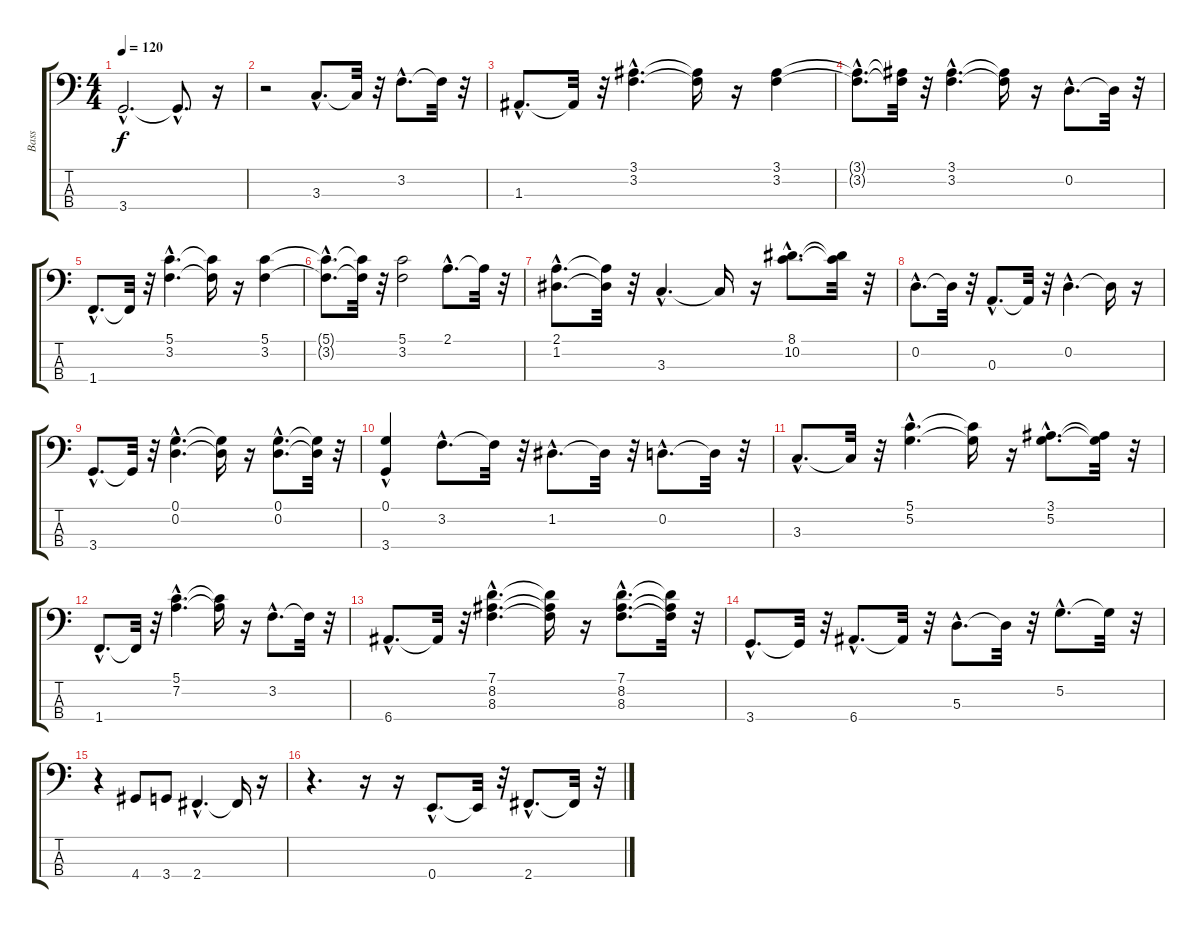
\track ("Bass" "Bass") {instrument electricbassfinger}
\staff {score tabs}
\tuning (G2 D2 A1 E1) {hide}
\ts (4 4)
\tempo 120
\clef f4
\ks c
3.4{hac}.2{d dy f} 3.4{hac t}.8{d} r.16 |
r.2 3.3{hac}.8{d} 3.3{t}.32 r.32 3.2{hac}.8{d} 3.2{t}.32 r.32 |
1.3{hac}.8{d} 1.3{t}.32 r.32 (3.1{hac} 3.2{hac}).4{d} (3.1{t} 3.2{t}).16 r.16 (3.1 3.2).4 |
(3.1{hac t} 3.2{hac t}).8{d} (3.1{t} 3.2{t}).32 r.32 (3.1{hac} 3.2{hac}).4{d} (3.1{t} 3.2{t}).16 r.16 0.2{hac}.8{d} 0.2{t}.32 r.32 |
1.4{hac}.8{d} 1.4{t}.32 r.32 (5.1{hac} 3.2{hac}).4{d} (5.1{t} 3.2{t}).16 r.16 (5.1 3.2).4 |
(5.1{hac t} 3.2{hac t}).8{d} (5.1{t} 3.2{t}).32 r.32 (5.1 3.2).2 2.1{hac}.8{d} 2.1{t}.32 r.32 |
(2.1{hac} 1.2{hac}).8{d} (2.1{t} 1.2{t}).32 r.32 3.3{hac}.4{d} 3.3{t}.16 r.16 (8.1{hac} 10.2{hac}).8{d} (8.1{t} 10.2{t}).32 r.32 |
0.2{hac}.8{d} 0.2{t}.32 r.32 0.3{hac}.8{d} 0.3{t}.32 r.32 0.2{hac}.4{d} 0.2{t}.16 r.16 |
3.4{hac}.8{d} 3.4{t}.32 r.32 (0.1{hac} 0.2{hac}).4{d} (0.1{t} 0.2{t}).16 r.16 (0.1{hac} 0.2{hac}).8{d} (0.1{t} 0.2{t}).32 r.32 |
(0.1{hac} 3.4{hac}).4 3.2{hac}.8{d} 3.2{t}.32 r.32 1.2{hac}.8{d} 1.2{t}.32 r.32 0.2{hac}.8{d} 0.2{t}.32 r.32 |
3.3{hac}.8{d} 3.3{t}.32 r.32 (5.1{hac} 5.2{hac}).4{d} (5.1{t} 5.2{t}).16 r.16 (3.1{hac} 5.2{hac}).8{d} (3.1{t} 5.2{t}).32 r.32 |
1.4{hac}.8{d} 1.4{t}.32 r.32 (5.1{hac} 7.2{hac}).4{d} (5.1{t} 7.2{t}).16 r.16 3.2{hac}.8{d} 3.2{t}.32 r.32 |
6.4{hac}.8{d} 6.4{t}.32 r.32 (7.1{hac} 8.2{hac} 8.3{hac}).4{d} (7.1{t} 8.2{t} 8.3{t}).16 r.16 (7.1{hac} 8.2{hac} 8.3{hac}).8{d} (7.1{t} 8.2{t} 8.3{t}).32 r.32 |
3.4{hac}.8{d} 3.4{t}.32 r.32 6.4{hac}.8{d} 6.4{t}.32 r.32 5.3{hac}.8{d} 5.3{t}.32 r.32 5.2{hac}.8{d} 5.2{t}.32 r.32 |
r.4 4.4.8 3.4.8 2.4{hac}.4{d} 2.4{t}.16 r.16 |
r.4{d} r.16 r.16 0.4{hac}.8{d} 0.4{t}.32 r.32 2.4{hac}.8{d} 2.4{t}.32 r.32
